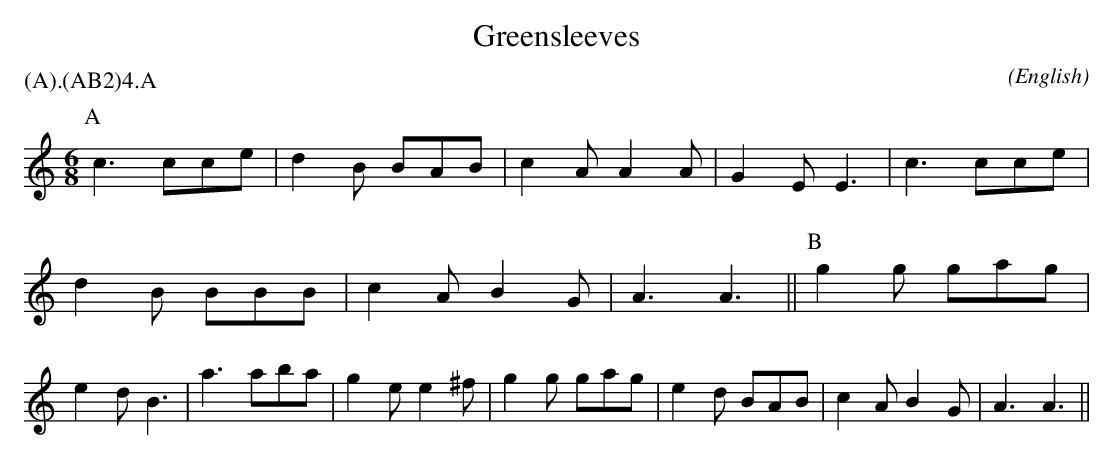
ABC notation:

X:1
T:Greensleeves
M:6/8
C:
O:English
P:(A).(AB2)4.A
K:Am
P:A
c3   cce | d2 B BAB | c2 A A2 A | G2 E E3    |\
c3   cce | d2 B BBB | c2 A B2 G | A3   A3    ||\
P:B
g2 g gag | e2 d B3  | a3   aba  | g2 e e2 ^f |\
g2 g gag | e2 d BAB | c2 A B2 G | A3   A3    ||
